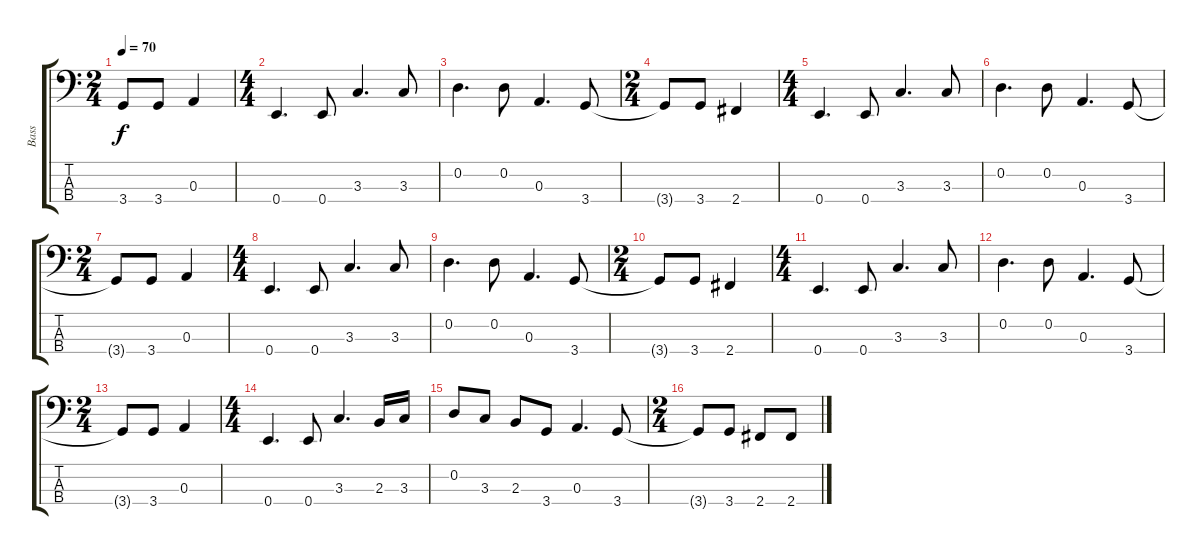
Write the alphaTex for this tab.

\track ("Bass" "Bass") {instrument electricbassfinger}
\staff {score tabs}
\tuning (G2 D2 A1 E1) {hide}
\ts (2 4)
\tempo 70
\clef f4
\ks c
3.4{t}.8{dy f} 3.4.8 0.3.4 |
\ts (4 4)
0.4.4{d} 0.4.8 3.3.4{d} 3.3.8 |
0.2.4{d} 0.2.8 0.3.4{d} 3.4.8 |
\ts (2 4)
3.4{t}.8 3.4.8 2.4.4 |
\ts (4 4)
0.4.4{d} 0.4.8 3.3.4{d} 3.3.8 |
0.2.4{d} 0.2.8 0.3.4{d} 3.4.8 |
\ts (2 4)
3.4{t}.8 3.4.8 0.3.4 |
\ts (4 4)
0.4.4{d} 0.4.8 3.3.4{d} 3.3.8 |
0.2.4{d} 0.2.8 0.3.4{d} 3.4.8 |
\ts (2 4)
3.4{t}.8 3.4.8 2.4.4 |
\ts (4 4)
0.4.4{d} 0.4.8 3.3.4{d} 3.3.8 |
0.2.4{d} 0.2.8 0.3.4{d} 3.4.8 |
\ts (2 4)
3.4{t}.8 3.4.8 0.3.4 |
\ts (4 4)
0.4.4{d} 0.4.8 3.3.4{d} 2.3.16 3.3.16 |
0.2.8 3.3.8 2.3.8 3.4.8 0.3.4{d} 3.4.8 |
\ts (2 4)
3.4{t}.8 3.4.8 2.4.8 2.4.8
